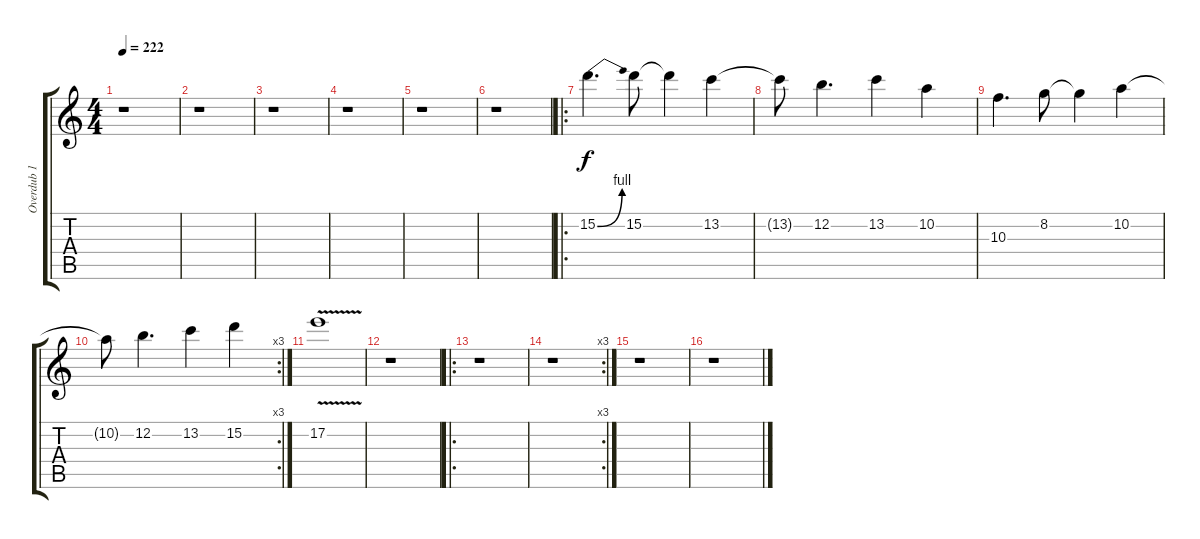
\track ("Overdub 1" "Overdub 1") {instrument distortionguitar}
\staff {score tabs}
\tuning (E4 B3 G3 D3 A2 E2) {hide}
\ts (4 4)
\tempo 222
\clef g2
\ks c
r.1{dy f} |
r.1 |
r.1 |
r.1 |
r.1 |
r.1 |
\ro
15.2{be (bend 0 0 60 4)}.4{d} 15.2.8 15.2{t}.4 13.2.4 |
13.2{t}.8 12.2.4{d} 13.2.4 10.2.4 |
10.3.4{d} 8.2.8 8.2{t}.4 10.2.4 |
\rc 3
10.2{t}.8 12.2.4{d} 13.2.4 15.2.4 |
17.2{v}.1 |
r.1 |
\ro
r.1 |
\rc 3
r.1 |
r.1 |
r.1
